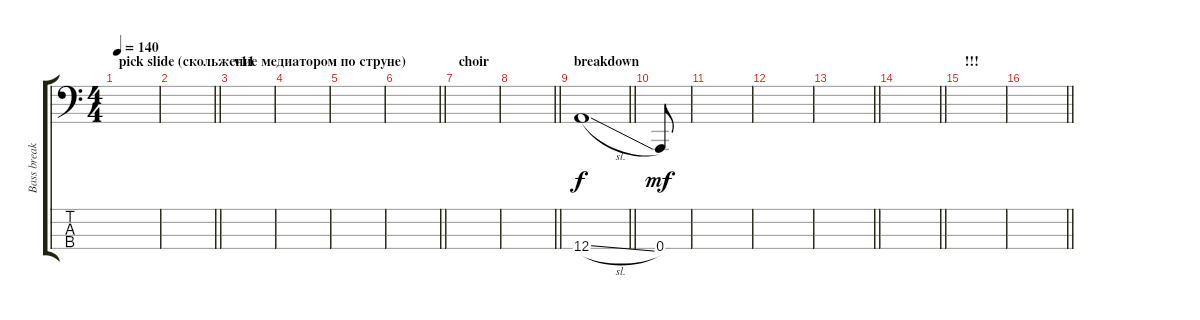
\track ("Bass breakdown" "Bass break") {instrument fretlessbass}
\staff {score tabs}
\tuning (D2 A1 E1 A0) {hide}
\ts (4 4)
\section ("" "pick slide (скольжение медиатором по струне)")
\tempo 140
\clef f4
\ks c
|
\barLineRight lightlight
|
\section ("" "v11")
|
|
|
\barLineRight lightlight
|
\section ("" "choir")
|
\barLineRight lightlight
|
\section ("" "breakdown")
\barLineRight lightlight
12.4{sl}.1 |
0.4.8{dy mf} |
|
|
\barLineRight lightlight
|
\barLineRight lightlight
|
\section ("" "!!!")
|
\barLineRight lightlight
